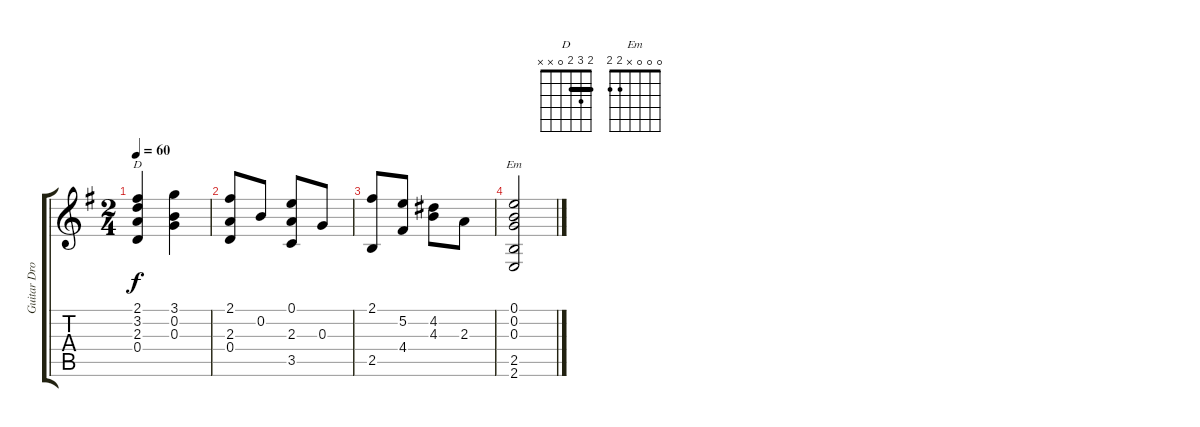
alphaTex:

\track ("Guitar Dropped D" "Guitar Dro") {instrument acousticguitarnylon}
\staff {score tabs}
\tuning (E4 B3 G3 D3 A2 D2) {hide}
\chord ("D" 2 3 2 0 x x) {barre 2}
\chord ("Em" 0 0 0 x 2 2)
\ts (2 4)
\tempo 60
\clef g2
\ks eminor
(2.1 3.2 2.3 0.4).4{ch "D" dy f} (3.1 0.2 0.3).4 |
(2.1 2.3 0.4).8 0.2.8 (0.1 2.3 3.5).8 0.3.8 |
(2.1 2.5).8 (5.2 4.4).8 (4.2 4.3).8 2.3.8 |
(0.1 0.2 0.3 2.5 2.6).2{ch "Em"}
